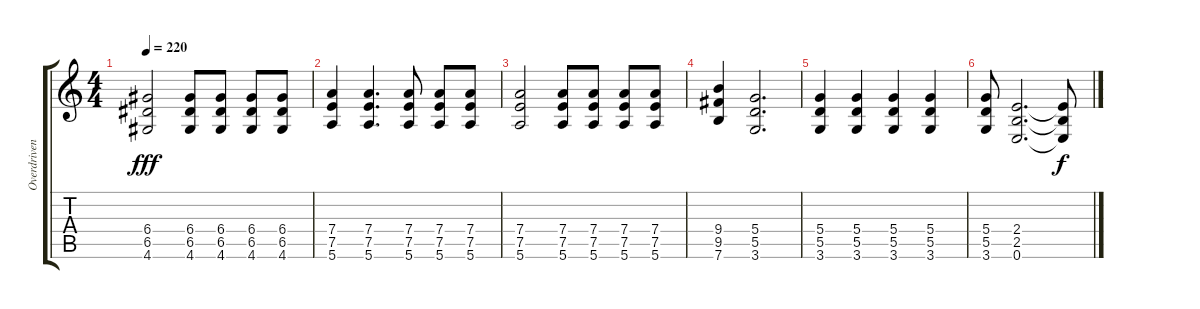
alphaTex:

\track ("Overdriven Guitar" "Overdriven") {instrument overdrivenguitar}
\staff {score tabs}
\tuning (E4 B3 G3 D3 A2 E2) {hide}
\ts (4 4)
\tempo 220
\clef g2
\ks c
(6.4 6.5 4.6).2{dy fff} (6.4 6.5 4.6).8 (6.4 6.5 4.6).8 (6.4 6.5 4.6).8 (6.4 6.5 4.6).8 |
(7.4 7.5 5.6).4 (7.4 7.5 5.6).4{d} (7.4 7.5 5.6).8 (7.4 7.5 5.6).8 (7.4 7.5 5.6).8 |
(7.4 7.5 5.6).2 (7.4 7.5 5.6).8 (7.4 7.5 5.6).8 (7.4 7.5 5.6).8 (7.4 7.5 5.6).8 |
(9.4 9.5 7.6).4 (5.4 5.5 3.6).2{d} |
(5.4 5.5 3.6).4 (5.4 5.5 3.6).4 (5.4 5.5 3.6).4 (5.4 5.5 3.6).4 |
(5.4 5.5 3.6).8 (2.4 2.5 0.6).2{d} (2.4{t} 2.5{t} 0.6{t}).8{dy f}
